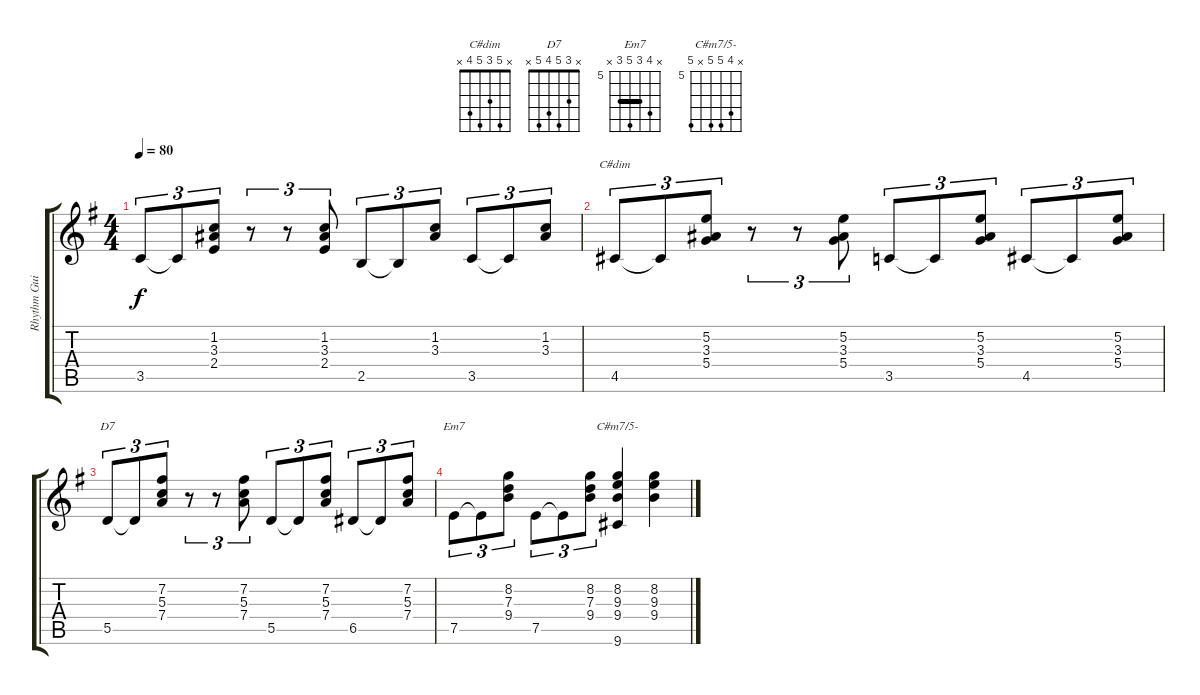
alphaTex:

\track ("Rhythm Guitar" "Rhythm Gui") {instrument electricguitarjazz}
\staff {score tabs}
\tuning (E4 B3 G3 D3 A2 E2) {hide}
\chord ("C#dim" x 5 3 5 4 x)
\chord ("D7" x 3 5 4 5 x)
\chord ("Em7" x 8 7 9 7 x) {firstfret 5 barre 7}
\chord ("C#m7/5-" x 8 9 9 x 9) {firstfret 5}
\ts (4 4)
\tempo 80
\clef g2
\ks g
3.5.8{tu (3 2) dy f instrument electricguitarjazz} 3.5{t}.8{tu (3 2)} (1.2 3.3 2.4).8{tu (3 2)} r.8{tu (3 2)} r.8{tu (3 2)} (1.2 3.3 2.4).8{tu (3 2)} 2.5.8{tu (3 2)} 2.5{t}.8{tu (3 2)} (1.2 3.3).8{tu (3 2)} 3.5.8{tu (3 2)} 3.5{t}.8{tu (3 2)} (1.2 3.3).8{tu (3 2)} |
4.5.8{tu (3 2) ch "C#dim"} 4.5{t}.8{tu (3 2)} (5.2 3.3 5.4).8{tu (3 2)} r.8{tu (3 2)} r.8{tu (3 2)} (5.2 3.3 5.4).8{tu (3 2)} 3.5.8{tu (3 2)} 3.5{t}.8{tu (3 2)} (5.2 3.3 5.4).8{tu (3 2)} 4.5.8{tu (3 2)} 4.5{t}.8{tu (3 2)} (5.2 3.3 5.4).8{tu (3 2)} |
5.5.8{tu (3 2) ch "D7"} 5.5{t}.8{tu (3 2)} (7.2 5.3 7.4).8{tu (3 2)} r.8{tu (3 2)} r.8{tu (3 2)} (7.2 5.3 7.4).8{tu (3 2)} 5.5.8{tu (3 2)} 5.5{t}.8{tu (3 2)} (7.2 5.3 7.4).8{tu (3 2)} 6.5.8{tu (3 2)} 6.5{t}.8{tu (3 2)} (7.2 5.3 7.4).8{tu (3 2)} |
7.5.8{tu (3 2) ch "Em7"} 7.5{t}.8{tu (3 2)} (8.2 7.3 9.4).8{tu (3 2)} 7.5.8{tu (3 2)} 7.5{t}.8{tu (3 2)} (8.2 7.3 9.4).8{tu (3 2)} (8.2 9.3 9.4 9.6).4{ch "C#m7/5-"} (8.2 9.3 9.4).4
